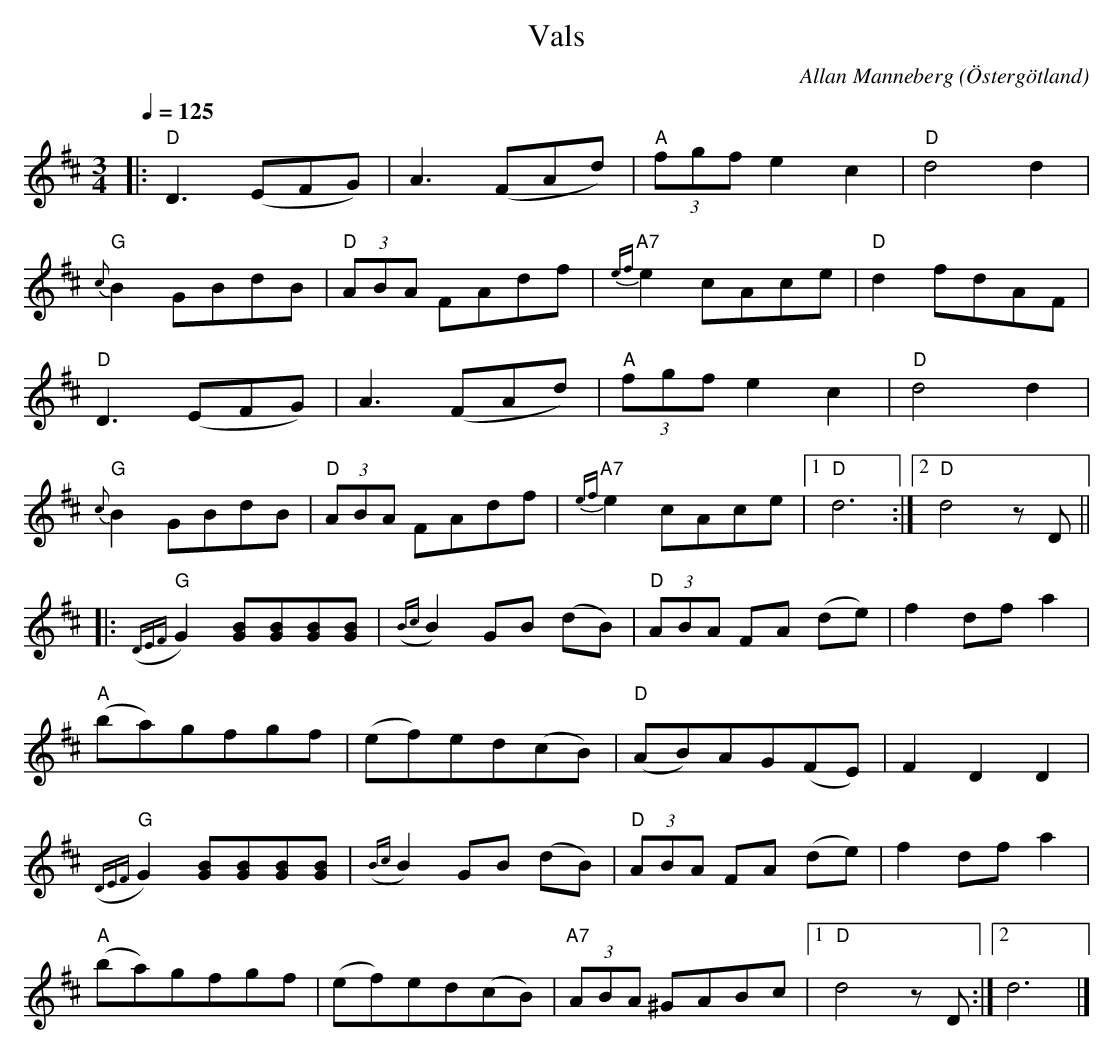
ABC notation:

X:1
T:Vals
O:Östergötland
C:Allan Manneberg
Q:1/4=125
M: 3/4
L: 1/8
K: D
|: "D"D3(EFG) | A3(FAd) |"A" (3fgf e2 c2|"D" d4 d2|
"G" {c}B2 GBdB| "D" (3ABA FAdf | "A7" {ef}e2 cAce|"D" d2 fdAF|
"D"D3(EFG) | A3(FAd) |"A" (3fgf e2 c2|"D" d4 d2|
"G" {c}B2 GBdB| "D" (3ABA FAdf | "A7" {ef}e2 cAce|1"D" d6 :|2 "D" d4 z D||
|:"G"({DEF}G2) [GB][GB][GB][GB]|({Bc}B2) GB (dB)|"D"(3ABA FA (de)|f2 df a2|
"A"(ba)gfgf| (ef)ed(cB)|"D" (AB)AG(FE)| F2 D2 D2|
"G"({DEF}G2) [GB][GB][GB][GB]|({Bc}B2) GB (dB)|"D"(3ABA FA (de)|f2 df a2|
"A"(ba)gfgf| (ef)ed(cB)|"A7" (3ABA ^GABc|1"D" d4 zD:|2 d6 |]
